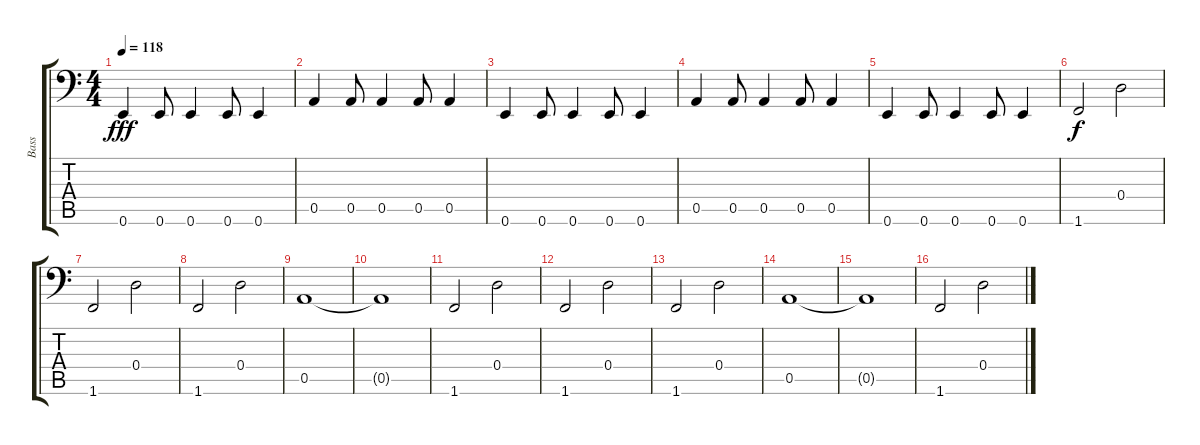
\track ("Bass" "Bass") {instrument electricbassfinger}
\staff {score tabs}
\tuning (E3 B2 G2 D2 A1 E1) {hide}
\ts (4 4)
\tempo 118
\clef f4
\ks c
0.6.4{dy fff volume 16} 0.6.8 0.6.4 0.6.8 0.6.4 |
0.5.4{volume 16} 0.5.8 0.5.4 0.5.8 0.5.4 |
0.6.4{volume 16} 0.6.8 0.6.4 0.6.8 0.6.4 |
0.5.4{volume 16} 0.5.8 0.5.4 0.5.8 0.5.4 |
0.6.4{volume 16} 0.6.8 0.6.4 0.6.8 0.6.4 |
1.6.2{dy f} 0.4.2 |
1.6.2 0.4.2 |
1.6.2 0.4.2 |
0.5.1 |
0.5{t}.1 |
1.6.2 0.4.2 |
1.6.2 0.4.2 |
1.6.2 0.4.2 |
0.5.1 |
0.5{t}.1 |
1.6.2 0.4.2
